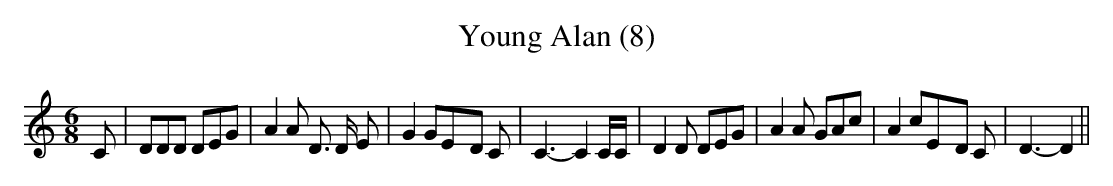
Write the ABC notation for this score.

X:1
T:Young Alan (8)
M:6/8
L:1/8
K:C
 C| DDD DEG| A2 A D3/2 D/2 E| G2 GE-D C| C3- C2 C/2C/2| D2 D DEG| A2 A GAc|\
 A2 cE-D C| D3- D2||
